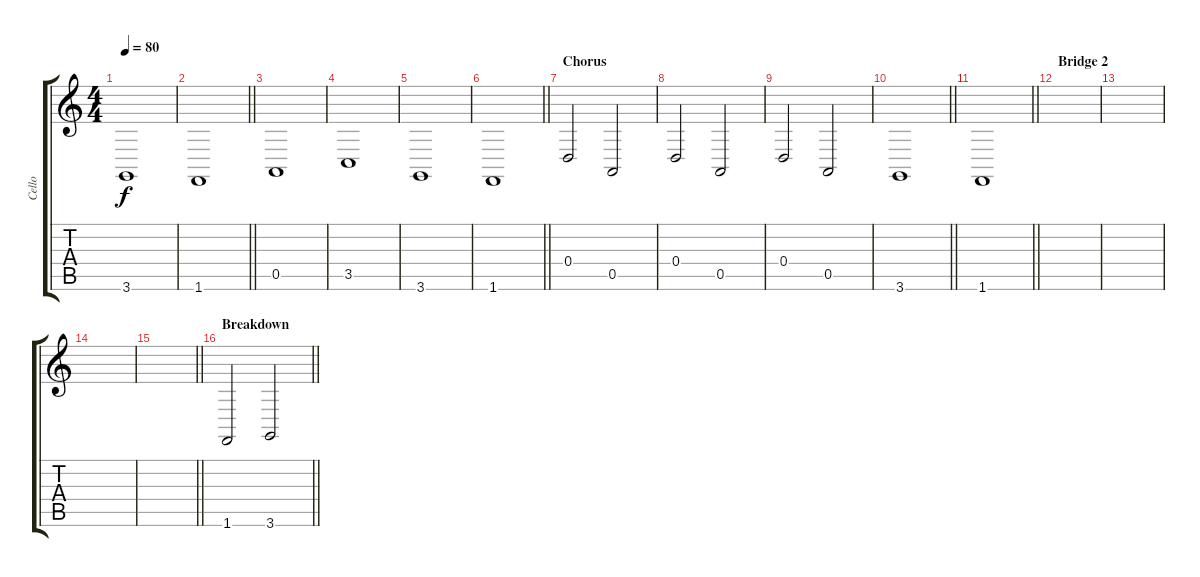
\track ("Cello" "Cello") {instrument cello}
\staff {score tabs}
\tuning (E4 B3 G3 D3 A2 E2) {hide}
\ts (4 4)
\tempo 80
\clef g2
\ks c
3.6.1{dy f} |
\barLineRight lightlight
1.6.1 |
0.5.1 |
3.5.1 |
3.6.1 |
\barLineRight lightlight
1.6.1 |
\section ("" "Chorus")
0.4.2 0.5.2 |
0.4.2 0.5.2 |
0.4.2 0.5.2 |
\barLineRight lightlight
3.6.1 |
\barLineRight lightlight
1.6.1 |
\section ("" "Bridge 2")
|
|
|
\barLineRight lightlight
|
\section ("" "Breakdown")
\barLineRight lightlight
1.6.2 3.6.2
